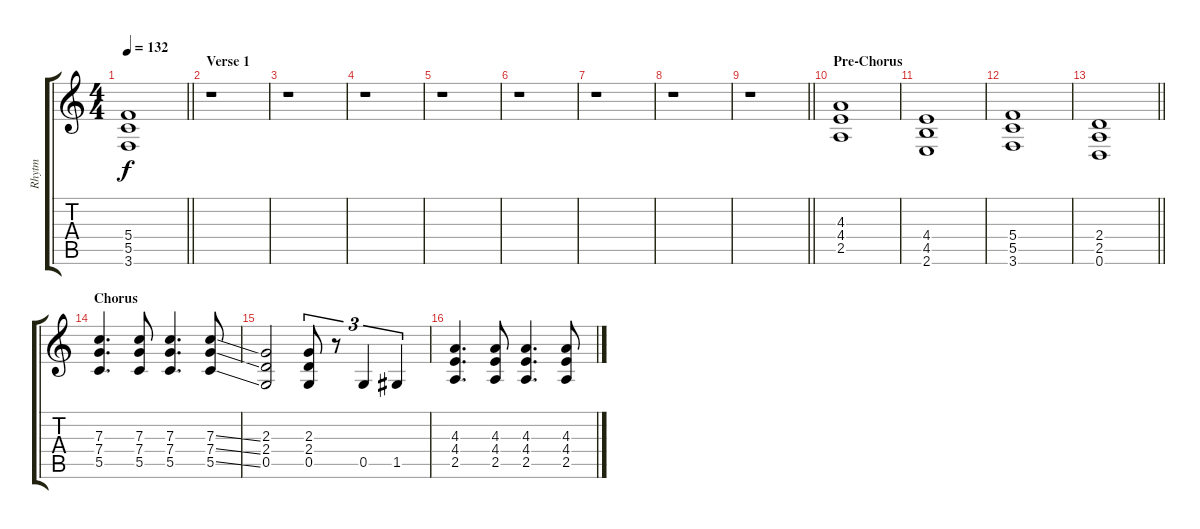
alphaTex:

\track ("Rhytm" "Rhytm") {instrument distortionguitar}
\staff {score tabs}
\tuning (D4 A3 F3 C3 G2 D2) {hide}
\ts (4 4)
\tempo 132
\clef g2
\barLineRight lightlight
\ks c
(5.4{t} 5.5{t} 3.6{t}).1{dy f} |
\section ("" "Verse 1")
r.1 |
r.1 |
r.1 |
r.1 |
r.1 |
r.1 |
r.1 |
\barLineRight lightlight
r.1 |
\section ("" "Pre-Chorus")
(4.3 4.4 2.5).1 |
(4.4 4.5 2.6).1 |
(5.4 5.5 3.6).1 |
\barLineRight lightlight
(2.4 2.5 0.6).1 |
\section ("" "Chorus")
(7.3 7.4 5.5).4{d} (7.3 7.4 5.5).8 (7.3 7.4 5.5).4{d} (7.3{ss} 7.4{ss} 5.5{ss}).8 |
(2.3 2.4 0.5).2 (2.3 2.4 0.5).8{tu (3 2)} r.8{tu (3 2)} 0.5.4{tu (3 2)} 1.5.4{tu (3 2)} |
(4.3 4.4 2.5).4{d} (4.3 4.4 2.5).8 (4.3 4.4 2.5).4{d} (4.3 4.4 2.5).8
